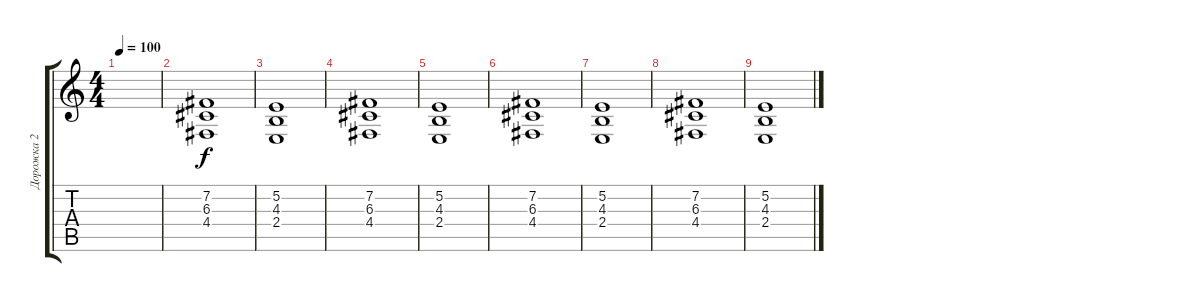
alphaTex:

\track ("Дорожка 2" "Дорожка 2") {instrument stringensemble2}
\staff {score tabs}
\tuning (E4 B3 G3 D3 A2 E2) {hide}
\ts (4 4)
\tempo 100
\clef g2
\ks c
|
(7.2 6.3 4.4).1 |
(5.2 4.3 2.4).1 |
(7.2 6.3 4.4).1 |
(5.2 4.3 2.4).1 |
(7.2 6.3 4.4).1 |
(5.2 4.3 2.4).1 |
(7.2 6.3 4.4).1 |
(5.2 4.3 2.4).1
